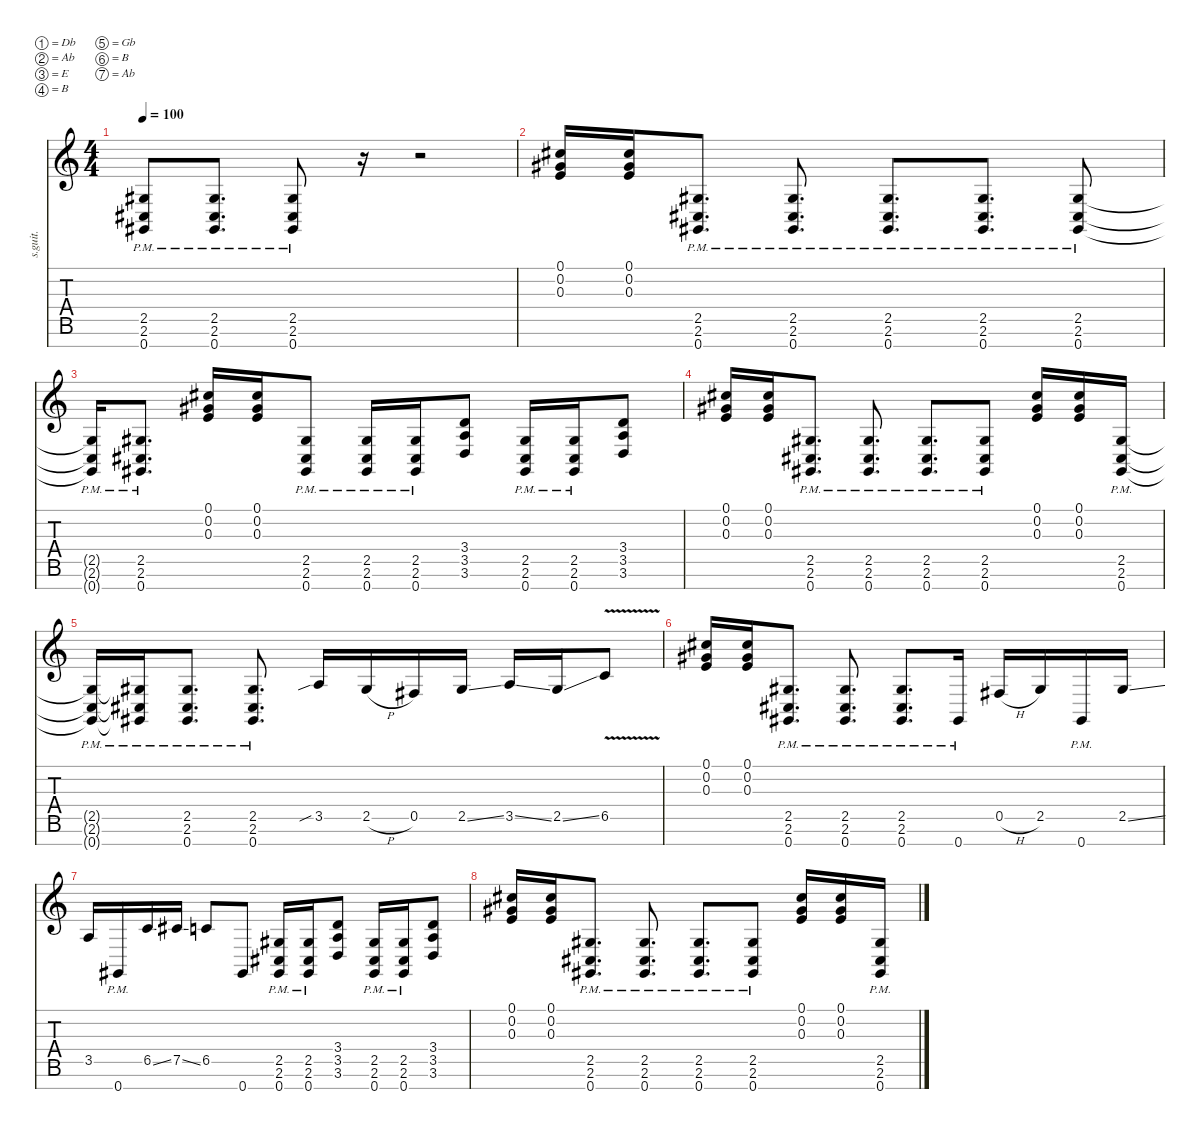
\defaultSystemsLayout 4
\hideDynamics
\bracketExtendMode nobrackets
\track ("riff" "s.guit.") {instrument acousticguitarsteel}
\staff {score tabs}
\tuning (Db4 Ab3 E3 B2 Gb2 B1 Ab1)
\ts (4 4)
\tempo 100
\clef g2
\ks c
(0.7{pm t acc #} 2.6{pm t acc #} 2.5{pm t acc #}).8{dy mf beam Up} (0.7{pm acc #} 2.6{pm acc #} 2.5{pm acc #}).8{d beam Up} (0.7{pm acc #} 2.6{pm acc #} 2.5{pm acc #}).8{beam Up} r.16{beam Down} r.2{beam Down} |
(0.2{acc #} 0.3 0.1{acc #}).16{beam Up} (0.3 0.2{acc #} 0.1{acc #}).16{beam Up} (2.6{pm acc #} 2.5{pm acc #} 0.7{pm acc #}).8{d beam Up} (0.7{pm acc #} 2.6{pm acc #} 2.5{pm acc #}).8{d beam Up} (2.5{pm acc #} 2.6{pm acc #} 0.7{pm acc #}).8{d beam Up} (0.7{pm acc #} 2.6{pm acc #} 2.5{pm acc #}).8{d beam Up} (0.7{pm acc #} 2.6{pm acc #} 2.5{pm acc #}).8{beam Up} |
(0.7{pm t acc #} 2.6{pm t acc #} 2.5{pm t acc #}).16{beam Up} (0.7{pm acc #} 2.6{pm acc #} 2.5{pm acc #}).8{d beam Up} (0.1{acc #} 0.2{acc #} 0.3).16{beam Up} (0.3 0.2{acc #} 0.1{acc #}).16{beam Up} (0.7{pm acc #} 2.6{pm acc #} 2.5{pm acc #}).8{beam Up} (0.7{pm acc #} 2.6{pm acc #} 2.5{pm acc #}).16{beam Up} (2.5{pm acc #} 2.6{pm acc #} 0.7{pm acc #}).16{beam Up} (3.6 3.5 3.4).8{beam Up} (2.5{pm acc #} 2.6{pm acc #} 0.7{pm acc #}).16{beam Up} (0.7{pm acc #} 2.6{pm acc #} 2.5{pm acc #}).16{beam Up} (3.5 3.6 3.4).8{beam Up} |
(0.2{acc #} 0.3 0.1{acc #}).16{beam Up} (0.3 0.2{acc #} 0.1{acc #}).16{beam Up} (2.6{pm acc #} 2.5{pm acc #} 0.7{pm acc #}).8{d beam Up} (0.7{pm acc #} 2.6{pm acc #} 2.5{pm acc #}).8{d beam Up} (2.5{pm acc #} 2.6{pm acc #} 0.7{pm acc #}).8{d beam Up} (0.7{pm acc #} 2.6{pm acc #} 2.5{pm acc #}).8{beam Up} (0.1{acc #} 0.2{acc #} 0.3).16{beam Up} (0.3 0.2{acc #} 0.1{acc #}).16{beam Up} (0.7{pm acc #} 2.6{pm acc #} 2.5{pm acc #}).16{beam Up} |
(0.7{pm t acc #} 2.6{pm t acc #} 2.5{pm t acc #}).16{beam Up} (0.7{pm t acc #} 2.6{pm t acc #} 2.5{pm t acc #}).16{beam Up} (0.7{pm acc #} 2.6{pm acc #} 2.5{pm acc #}).8{d beam Up} (0.7{pm acc #} 2.6{pm acc #} 2.5{pm acc #}).8{d beam Up} 3.5{sib}.16{beam Up} 2.5{h acc #}.16{beam Up} 0.5{acc #}.16{beam Up} 2.5{ss acc #}.16{beam Up} 3.5{ss}.16{beam Up} 2.5{ss acc #}.16{beam Up} 6.5{v}.8{beam Up} |
(0.2{acc #} 0.3 0.1{acc #}).16{beam Up} (0.3 0.2{acc #} 0.1{acc #}).16{beam Up} (2.6{pm acc #} 2.5{pm acc #} 0.7{pm acc #}).8{d beam Up} (0.7{pm acc #} 2.6{pm acc #} 2.5{pm acc #}).8{d beam Up} (2.5{pm acc #} 2.6{pm acc #} 0.7{pm acc #}).8{d beam Up} 0.7{pm acc #}.16{beam Up} 0.5{h acc #}.16{beam Up} 2.5{acc #}.16{beam Up} 0.7{pm acc #}.16{beam Up} 2.5{ss acc #}.16{beam Up} |
3.5.16{beam Up} 0.7{pm acc #}.16{beam Up} 6.5{ss}.16{beam Up} 7.5{ss acc #}.16{beam Up} 6.5.8{beam Up} 0.7{acc #}.8{beam Up} (0.7{pm acc #} 2.6{pm acc #} 2.5{pm acc #}).16{beam Up} (0.7{pm acc #} 2.5{pm acc #} 2.6{pm acc #}).16{beam Up} (3.6 3.5 3.4).8{beam Up} (2.5{pm acc #} 2.6{pm acc #} 0.7{pm acc #}).16{beam Up} (0.7{pm acc #} 2.6{pm acc #} 2.5{pm acc #}).16{beam Up} (3.5 3.6 3.4).8{beam Up} |
(0.2{acc #} 0.3 0.1{acc #}).16{beam Up} (0.3 0.2{acc #} 0.1{acc #}).16{beam Up} (2.6{pm acc #} 2.5{pm acc #} 0.7{pm acc #}).8{d beam Up} (0.7{pm acc #} 2.6{pm acc #} 2.5{pm acc #}).8{d beam Up} (2.5{pm acc #} 2.6{pm acc #} 0.7{pm acc #}).8{d beam Up} (0.7{pm acc #} 2.6{pm acc #} 2.5{pm acc #}).8{beam Up} (0.1{acc #} 0.2{acc #} 0.3).16{beam Up} (0.3 0.2{acc #} 0.1{acc #}).16{beam Up} (0.7{pm acc #} 2.6{pm acc #} 2.5{pm acc #}).16{beam Up}
